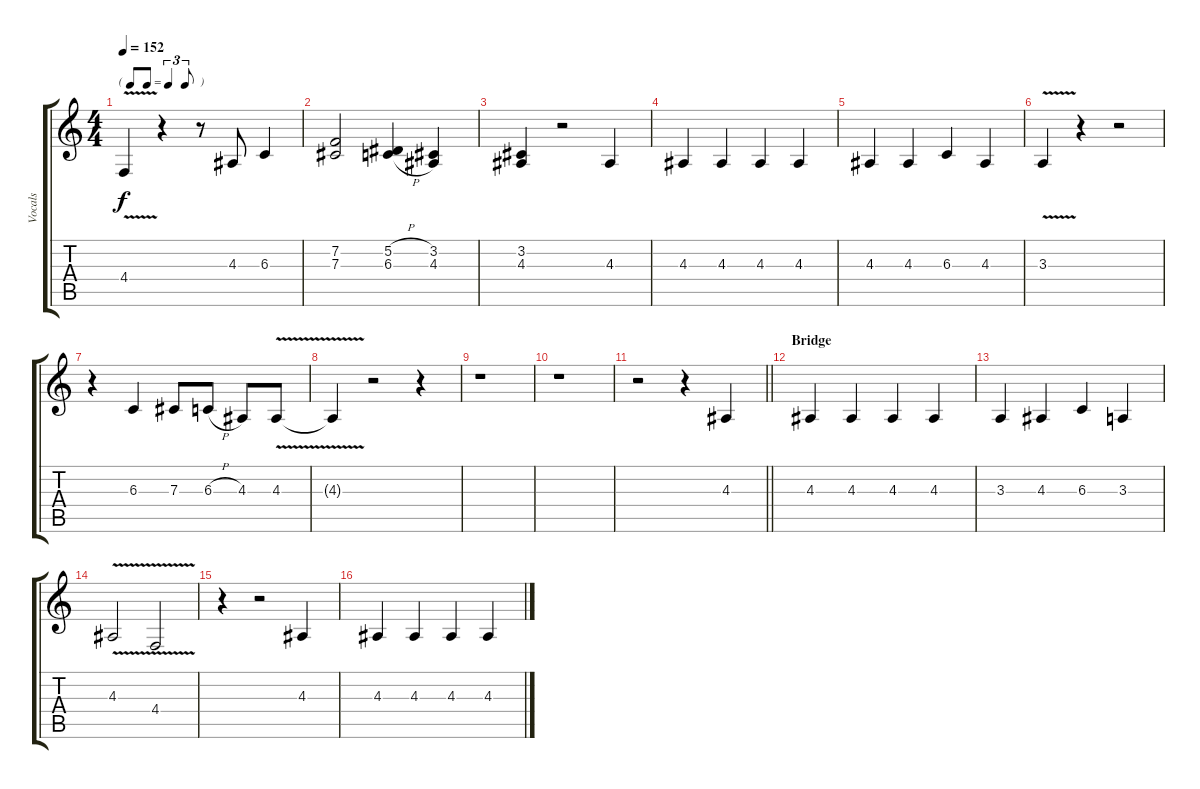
\track ("Vocals" "Vocals") {instrument trumpet}
\staff {score tabs}
\tuning (Eb4 Bb3 Gb3 Db3 Ab2 Eb2) {hide}
\ts (4 4)
\tf triplet8th
\tempo 152
\clef g2
\ks c
4.4{v}.4{dy f} r.4 r.8 4.3.8 6.3.4 |
(7.2 7.3).2 (5.2{h} 6.3{h}).4 (3.2 4.3).4 |
(3.2 4.3).4 r.2 4.3.4 |
4.3.4 4.3.4 4.3.4 4.3.4 |
4.3.4 4.3.4 6.3.4 4.3.4 |
3.3{v}.4 r.4 r.2 |
r.4 6.3.4 7.3.8 6.3{h}.8 4.3.8 4.3{v}.8 |
4.3{t}.4 r.2 r.4 |
r.1 |
r.1 |
\barLineRight lightlight
r.2 r.4 4.3.4 |
\section ("" "Bridge")
4.3.4 4.3.4 4.3.4 4.3.4 |
3.3.4 4.3.4 6.3.4 3.3.4 |
4.3{v}.2 4.4{v}.2 |
r.4 r.2 4.3.4 |
4.3.4 4.3.4 4.3.4 4.3.4
